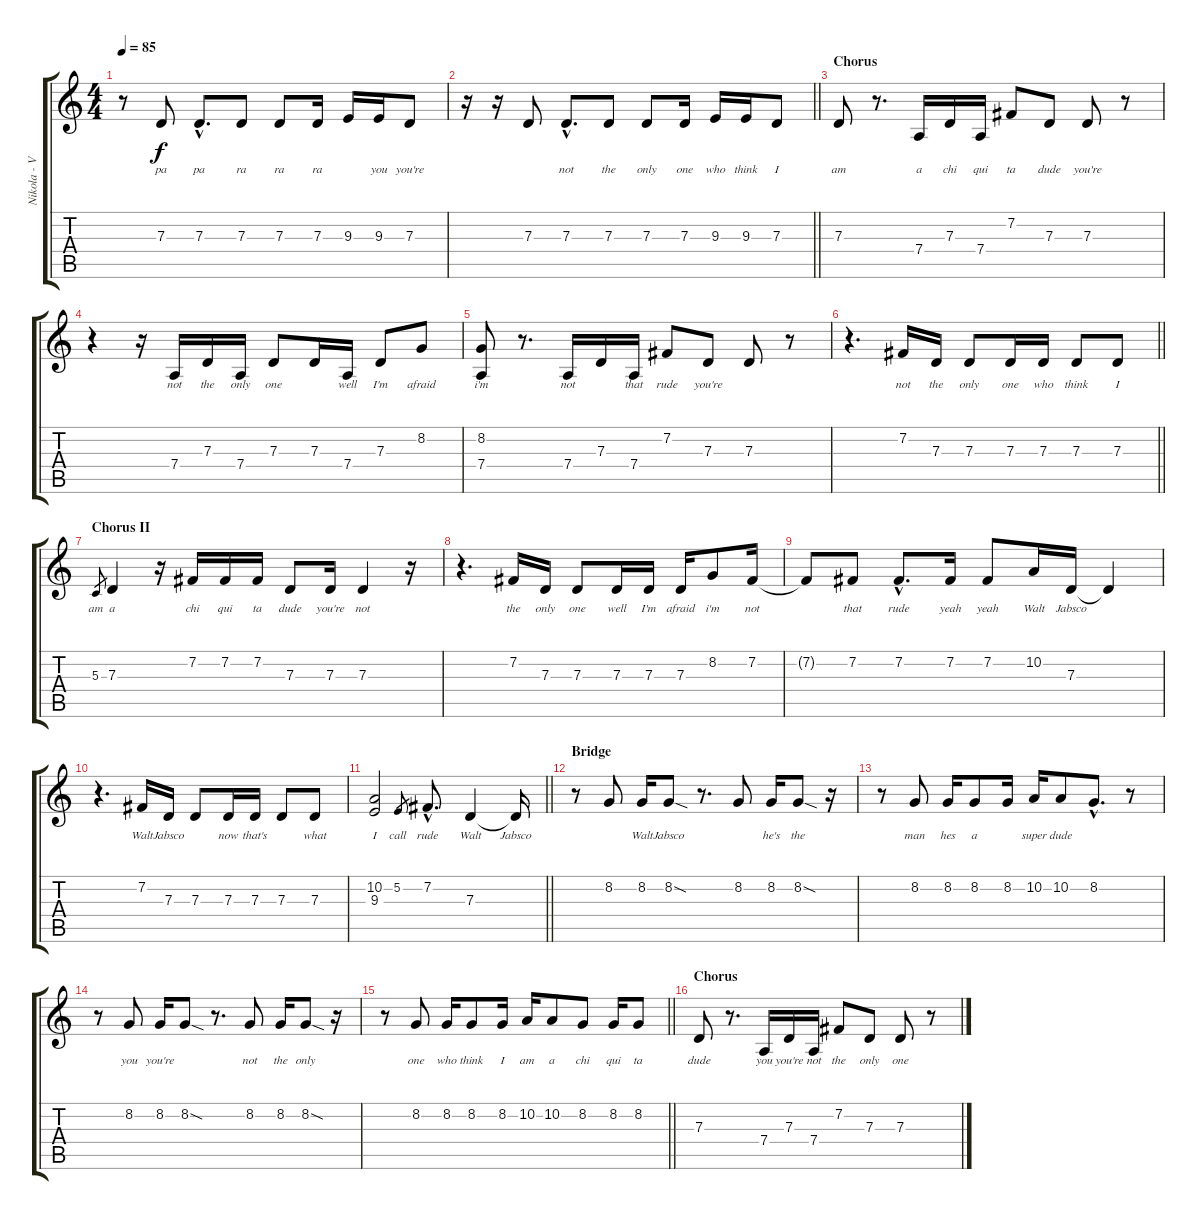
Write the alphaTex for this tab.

\track ("Nikola - Vocal" "Nikola - V") {instrument flute}
\staff {score tabs}
\tuning (E4 B3 G3 D3 A2 E2) {hide}
\ts (4 4)
\tempo 85
\clef g2
\ks c
r.8{dy f} 7.3.8{lyrics (0 "pa") lyrics (1 "") lyrics (2 "") lyrics (3 "") lyrics (4 "")} 7.3{hac}.8{d lyrics (0 "pa") lyrics (1 "") lyrics (2 "") lyrics (3 "") lyrics (4 "")} 7.3.8{lyrics (0 "ra") lyrics (1 "") lyrics (2 "") lyrics (3 "") lyrics (4 "")} 7.3.8{lyrics (0 "ra") lyrics (1 "") lyrics (2 "") lyrics (3 "") lyrics (4 "")} 7.3.16{lyrics (0 "ra") lyrics (1 "") lyrics (2 "") lyrics (3 "") lyrics (4 "")} 9.3.16{lyrics (0 "") lyrics (1 "") lyrics (2 "") lyrics (3 "") lyrics (4 "")} 9.3.16{lyrics (0 "you") lyrics (1 "") lyrics (2 "") lyrics (3 "") lyrics (4 "")} 7.3.8{lyrics (0 "you're") lyrics (1 "") lyrics (2 "") lyrics (3 "") lyrics (4 "")} |
\barLineRight lightlight
r.16 r.16 7.3.8{lyrics (0 "") lyrics (1 "") lyrics (2 "") lyrics (3 "") lyrics (4 "")} 7.3{hac}.8{d lyrics (0 "not") lyrics (1 "") lyrics (2 "") lyrics (3 "") lyrics (4 "")} 7.3.8{lyrics (0 "the") lyrics (1 "") lyrics (2 "") lyrics (3 "") lyrics (4 "")} 7.3.8{lyrics (0 "only") lyrics (1 "") lyrics (2 "") lyrics (3 "") lyrics (4 "")} 7.3.16{lyrics (0 "one") lyrics (1 "") lyrics (2 "") lyrics (3 "") lyrics (4 "")} 9.3.16{lyrics (0 "who") lyrics (1 "") lyrics (2 "") lyrics (3 "") lyrics (4 "")} 9.3.16{lyrics (0 "think") lyrics (1 "") lyrics (2 "") lyrics (3 "") lyrics (4 "")} 7.3.8{lyrics (0 "I") lyrics (1 "") lyrics (2 "") lyrics (3 "") lyrics (4 "")} |
\section ("" "Chorus")
7.3.8{lyrics (0 "am") lyrics (1 "") lyrics (2 "") lyrics (3 "") lyrics (4 "")} r.8{d} 7.4.16{lyrics (0 "a") lyrics (1 "") lyrics (2 "") lyrics (3 "") lyrics (4 "")} 7.3.16{lyrics (0 "chi") lyrics (1 "") lyrics (2 "") lyrics (3 "") lyrics (4 "")} 7.4.16{lyrics (0 "qui") lyrics (1 "") lyrics (2 "") lyrics (3 "") lyrics (4 "")} 7.2.8{lyrics (0 "ta") lyrics (1 "") lyrics (2 "") lyrics (3 "") lyrics (4 "")} 7.3.8{lyrics (0 "dude") lyrics (1 "") lyrics (2 "") lyrics (3 "") lyrics (4 "")} 7.3.8{lyrics (0 "you're") lyrics (1 "") lyrics (2 "") lyrics (3 "") lyrics (4 "")} r.8 |
r.4 r.16 7.4.16{lyrics (0 "not") lyrics (1 "") lyrics (2 "") lyrics (3 "") lyrics (4 "")} 7.3.16{lyrics (0 "the") lyrics (1 "") lyrics (2 "") lyrics (3 "") lyrics (4 "")} 7.4.16{lyrics (0 "only") lyrics (1 "") lyrics (2 "") lyrics (3 "") lyrics (4 "")} 7.3.8{lyrics (0 "one") lyrics (1 "") lyrics (2 "") lyrics (3 "") lyrics (4 "")} 7.3.16{lyrics (0 "") lyrics (1 "") lyrics (2 "") lyrics (3 "") lyrics (4 "")} 7.4.16{lyrics (0 "well") lyrics (1 "") lyrics (2 "") lyrics (3 "") lyrics (4 "")} 7.3.8{lyrics (0 "I'm") lyrics (1 "") lyrics (2 "") lyrics (3 "") lyrics (4 "")} 8.2.8{lyrics (0 "afraid") lyrics (1 "") lyrics (2 "") lyrics (3 "") lyrics (4 "")} |
(8.2 7.4).8{lyrics (0 "i'm") lyrics (1 "") lyrics (2 "") lyrics (3 "") lyrics (4 "")} r.8{d} 7.4.16{lyrics (0 "not") lyrics (1 "") lyrics (2 "") lyrics (3 "") lyrics (4 "")} 7.3.16{lyrics (0 "") lyrics (1 "") lyrics (2 "") lyrics (3 "") lyrics (4 "")} 7.4.16{lyrics (0 "that") lyrics (1 "") lyrics (2 "") lyrics (3 "") lyrics (4 "")} 7.2.8{lyrics (0 "rude") lyrics (1 "") lyrics (2 "") lyrics (3 "") lyrics (4 "")} 7.3.8{lyrics (0 "you're") lyrics (1 "") lyrics (2 "") lyrics (3 "") lyrics (4 "")} 7.3.8{lyrics (0 "") lyrics (1 "") lyrics (2 "") lyrics (3 "") lyrics (4 "")} r.8 |
\barLineRight lightlight
r.4{d} 7.2.16{lyrics (0 "not") lyrics (1 "") lyrics (2 "") lyrics (3 "") lyrics (4 "")} 7.3.16{lyrics (0 "the") lyrics (1 "") lyrics (2 "") lyrics (3 "") lyrics (4 "")} 7.3.8{lyrics (0 "only") lyrics (1 "") lyrics (2 "") lyrics (3 "") lyrics (4 "")} 7.3.16{lyrics (0 "one") lyrics (1 "") lyrics (2 "") lyrics (3 "") lyrics (4 "")} 7.3.16{lyrics (0 "who") lyrics (1 "") lyrics (2 "") lyrics (3 "") lyrics (4 "")} 7.3.8{lyrics (0 "think") lyrics (1 "") lyrics (2 "") lyrics (3 "") lyrics (4 "")} 7.3.8{lyrics (0 "I") lyrics (1 "") lyrics (2 "") lyrics (3 "") lyrics (4 "")} |
\section ("" "Chorus II")
5.3.8{lyrics (0 "am") lyrics (1 "") lyrics (2 "") lyrics (3 "") lyrics (4 "") gr} 7.3.4{lyrics (0 "a") lyrics (1 "") lyrics (2 "") lyrics (3 "") lyrics (4 "")} r.16 7.2.16{lyrics (0 "chi") lyrics (1 "") lyrics (2 "") lyrics (3 "") lyrics (4 "")} 7.2.16{lyrics (0 "qui") lyrics (1 "") lyrics (2 "") lyrics (3 "") lyrics (4 "")} 7.2.16{lyrics (0 "ta") lyrics (1 "") lyrics (2 "") lyrics (3 "") lyrics (4 "")} 7.3.8{lyrics (0 "dude") lyrics (1 "") lyrics (2 "") lyrics (3 "") lyrics (4 "")} 7.3.16{lyrics (0 "you're") lyrics (1 "") lyrics (2 "") lyrics (3 "") lyrics (4 "")} 7.3.4{lyrics (0 "not") lyrics (1 "") lyrics (2 "") lyrics (3 "") lyrics (4 "")} r.16 |
r.4{d} 7.2.16{lyrics (0 "the") lyrics (1 "") lyrics (2 "") lyrics (3 "") lyrics (4 "")} 7.3.16{lyrics (0 "only") lyrics (1 "") lyrics (2 "") lyrics (3 "") lyrics (4 "")} 7.3.8{lyrics (0 "one") lyrics (1 "") lyrics (2 "") lyrics (3 "") lyrics (4 "")} 7.3.16{lyrics (0 "well") lyrics (1 "") lyrics (2 "") lyrics (3 "") lyrics (4 "")} 7.3.16{lyrics (0 "I'm") lyrics (1 "") lyrics (2 "") lyrics (3 "") lyrics (4 "")} 7.3.16{lyrics (0 "afraid") lyrics (1 "") lyrics (2 "") lyrics (3 "") lyrics (4 "")} 8.2.8{lyrics (0 "i'm") lyrics (1 "") lyrics (2 "") lyrics (3 "") lyrics (4 "")} 7.2.16{lyrics (0 "not") lyrics (1 "") lyrics (2 "") lyrics (3 "") lyrics (4 "")} |
7.2{t}.8{lyrics (0 "") lyrics (1 "") lyrics (2 "") lyrics (3 "") lyrics (4 "")} 7.2.8{lyrics (0 "that") lyrics (1 "") lyrics (2 "") lyrics (3 "") lyrics (4 "")} 7.2{hac}.8{d lyrics (0 "rude") lyrics (1 "") lyrics (2 "") lyrics (3 "") lyrics (4 "")} 7.2.16{lyrics (0 "yeah") lyrics (1 "") lyrics (2 "") lyrics (3 "") lyrics (4 "")} 7.2.8{lyrics (0 "yeah") lyrics (1 "") lyrics (2 "") lyrics (3 "") lyrics (4 "")} 10.2.16{lyrics (0 "Walt") lyrics (1 "") lyrics (2 "") lyrics (3 "") lyrics (4 "")} 7.3.16{lyrics (0 "Jabsco") lyrics (1 "") lyrics (2 "") lyrics (3 "") lyrics (4 "")} 7.3{t}.4{lyrics (0 "") lyrics (1 "") lyrics (2 "") lyrics (3 "") lyrics (4 "")} |
r.4{d} 7.2.16{lyrics (0 "Walt") lyrics (1 "") lyrics (2 "") lyrics (3 "") lyrics (4 "")} 7.3.16{lyrics (0 "Jabsco") lyrics (1 "") lyrics (2 "") lyrics (3 "") lyrics (4 "")} 7.3.8{lyrics (0 "") lyrics (1 "") lyrics (2 "") lyrics (3 "") lyrics (4 "")} 7.3.16{lyrics (0 "now") lyrics (1 "") lyrics (2 "") lyrics (3 "") lyrics (4 "")} 7.3.16{lyrics (0 "that's") lyrics (1 "") lyrics (2 "") lyrics (3 "") lyrics (4 "")} 7.3.8{lyrics (0 "") lyrics (1 "") lyrics (2 "") lyrics (3 "") lyrics (4 "")} 7.3.8{lyrics (0 "what") lyrics (1 "") lyrics (2 "") lyrics (3 "") lyrics (4 "")} |
\barLineRight lightlight
(10.2 9.3).2{lyrics (0 "I") lyrics (1 "") lyrics (2 "") lyrics (3 "") lyrics (4 "")} 5.2.8{lyrics (0 "call") lyrics (1 "") lyrics (2 "") lyrics (3 "") lyrics (4 "") gr} 7.2{hac}.8{d lyrics (0 "rude") lyrics (1 "") lyrics (2 "") lyrics (3 "") lyrics (4 "")} 7.3.4{lyrics (0 "Walt") lyrics (1 "") lyrics (2 "") lyrics (3 "") lyrics (4 "")} 7.3{t}.16{lyrics (0 "Jabsco") lyrics (1 "") lyrics (2 "") lyrics (3 "") lyrics (4 "")} |
\section ("" "Bridge")
r.8 8.2.8{lyrics (0 "") lyrics (1 "") lyrics (2 "") lyrics (3 "") lyrics (4 "")} 8.2.16{lyrics (0 "Walt") lyrics (1 "") lyrics (2 "") lyrics (3 "") lyrics (4 "")} 8.2{sod}.8{lyrics (0 "Jabsco") lyrics (1 "") lyrics (2 "") lyrics (3 "") lyrics (4 "")} r.8{d} 8.2.8{lyrics (0 "") lyrics (1 "") lyrics (2 "") lyrics (3 "") lyrics (4 "")} 8.2.16{lyrics (0 "he's") lyrics (1 "") lyrics (2 "") lyrics (3 "") lyrics (4 "")} 8.2{sod}.8{lyrics (0 "the") lyrics (1 "") lyrics (2 "") lyrics (3 "") lyrics (4 "")} r.16 |
r.8 8.2.8{lyrics (0 "man") lyrics (1 "") lyrics (2 "") lyrics (3 "") lyrics (4 "")} 8.2.16{lyrics (0 "hes") lyrics (1 "") lyrics (2 "") lyrics (3 "") lyrics (4 "")} 8.2.8{lyrics (0 "a") lyrics (1 "") lyrics (2 "") lyrics (3 "") lyrics (4 "")} 8.2.16{lyrics (0 "") lyrics (1 "") lyrics (2 "") lyrics (3 "") lyrics (4 "")} 10.2.16{lyrics (0 "super") lyrics (1 "") lyrics (2 "") lyrics (3 "") lyrics (4 "")} 10.2.8{lyrics (0 "dude") lyrics (1 "") lyrics (2 "") lyrics (3 "") lyrics (4 "")} 8.2{hac}.8{d lyrics (0 "") lyrics (1 "") lyrics (2 "") lyrics (3 "") lyrics (4 "")} r.8 |
r.8 8.2.8{lyrics (0 "you") lyrics (1 "") lyrics (2 "") lyrics (3 "") lyrics (4 "")} 8.2.16{lyrics (0 "you're") lyrics (1 "") lyrics (2 "") lyrics (3 "") lyrics (4 "")} 8.2{sod}.8{lyrics (0 "") lyrics (1 "") lyrics (2 "") lyrics (3 "") lyrics (4 "")} r.8{d} 8.2.8{lyrics (0 "not") lyrics (1 "") lyrics (2 "") lyrics (3 "") lyrics (4 "")} 8.2.16{lyrics (0 "the") lyrics (1 "") lyrics (2 "") lyrics (3 "") lyrics (4 "")} 8.2{sod}.8{lyrics (0 "only") lyrics (1 "") lyrics (2 "") lyrics (3 "") lyrics (4 "")} r.16 |
\barLineRight lightlight
r.8 8.2.8{lyrics (0 "one") lyrics (1 "") lyrics (2 "") lyrics (3 "") lyrics (4 "")} 8.2.16{lyrics (0 "who") lyrics (1 "") lyrics (2 "") lyrics (3 "") lyrics (4 "")} 8.2.8{lyrics (0 "think") lyrics (1 "") lyrics (2 "") lyrics (3 "") lyrics (4 "")} 8.2.16{lyrics (0 "I") lyrics (1 "") lyrics (2 "") lyrics (3 "") lyrics (4 "")} 10.2.16{lyrics (0 "am") lyrics (1 "") lyrics (2 "") lyrics (3 "") lyrics (4 "")} 10.2.8{lyrics (0 "a") lyrics (1 "") lyrics (2 "") lyrics (3 "") lyrics (4 "")} 8.2.8{lyrics (0 "chi") lyrics (1 "") lyrics (2 "") lyrics (3 "") lyrics (4 "")} 8.2.16{lyrics (0 "qui") lyrics (1 "") lyrics (2 "") lyrics (3 "") lyrics (4 "")} 8.2.8{lyrics (0 "ta") lyrics (1 "") lyrics (2 "") lyrics (3 "") lyrics (4 "")} |
\section ("" "Chorus")
7.3.8{lyrics (0 "dude") lyrics (1 "") lyrics (2 "") lyrics (3 "") lyrics (4 "")} r.8{d} 7.4.16{lyrics (0 "you") lyrics (1 "") lyrics (2 "") lyrics (3 "") lyrics (4 "")} 7.3.16{lyrics (0 "you're") lyrics (1 "") lyrics (2 "") lyrics (3 "") lyrics (4 "")} 7.4.16{lyrics (0 "not") lyrics (1 "") lyrics (2 "") lyrics (3 "") lyrics (4 "")} 7.2.8{lyrics (0 "the") lyrics (1 "") lyrics (2 "") lyrics (3 "") lyrics (4 "")} 7.3.8{lyrics (0 "only") lyrics (1 "") lyrics (2 "") lyrics (3 "") lyrics (4 "")} 7.3.8{lyrics (0 "one") lyrics (1 "") lyrics (2 "") lyrics (3 "") lyrics (4 "")} r.8
